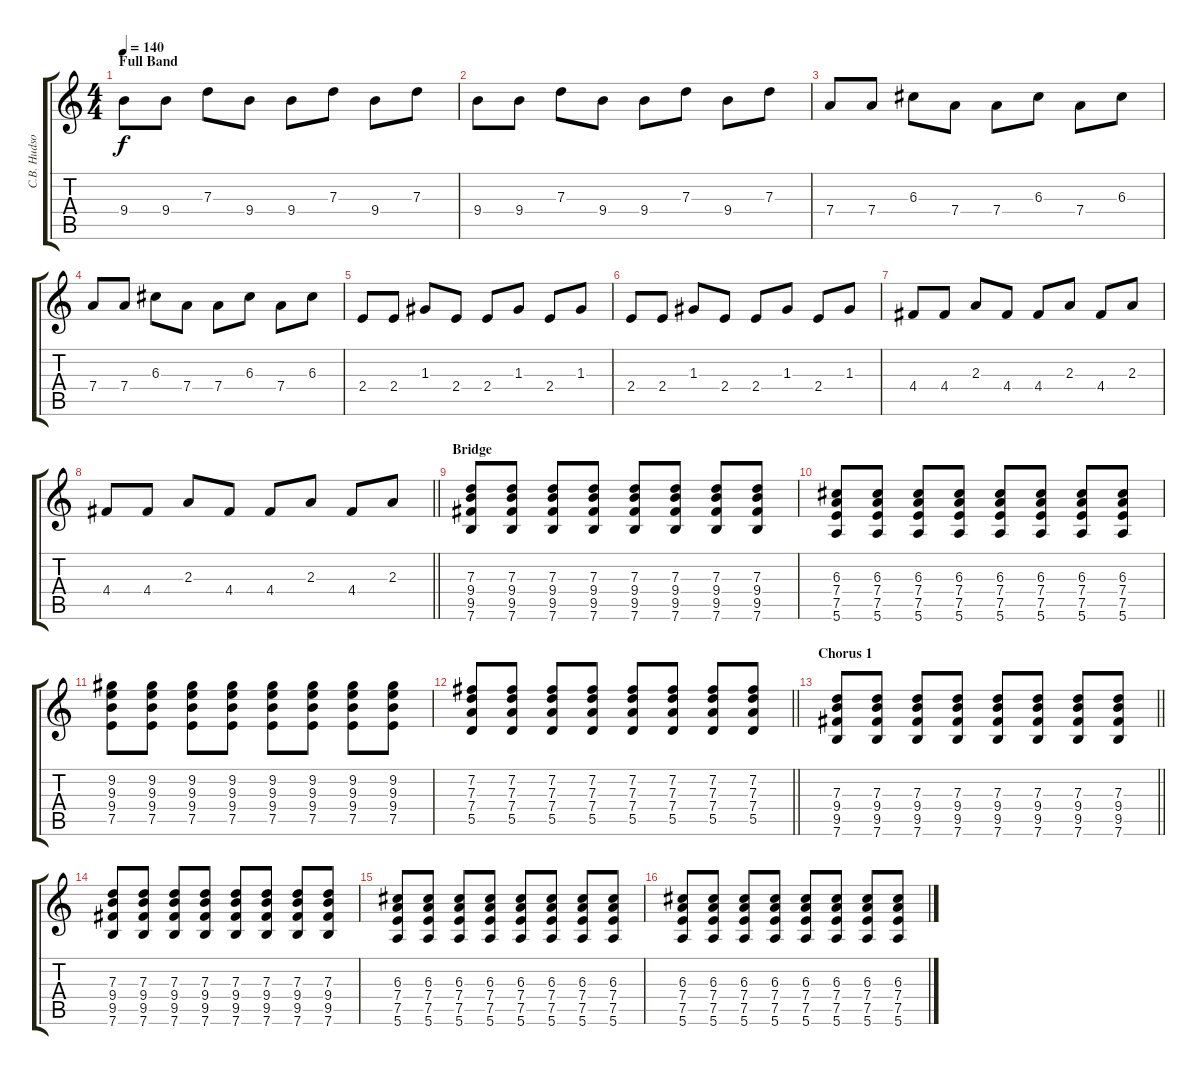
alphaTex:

\track ("C.B. Hudson" "C.B. Hudso") {instrument overdrivenguitar}
\staff {score tabs}
\tuning (E4 B3 G3 D3 A2 E2) {hide}
\ts (4 4)
\section ("" "Full Band")
\tempo 140
\clef g2
\ks c
9.4.8{dy f} 9.4.8 7.3.8 9.4.8 9.4.8 7.3.8 9.4.8 7.3.8 |
9.4.8 9.4.8 7.3.8 9.4.8 9.4.8 7.3.8 9.4.8 7.3.8 |
7.4.8 7.4.8 6.3.8 7.4.8 7.4.8 6.3.8 7.4.8 6.3.8 |
7.4.8 7.4.8 6.3.8 7.4.8 7.4.8 6.3.8 7.4.8 6.3.8 |
2.4.8 2.4.8 1.3.8 2.4.8 2.4.8 1.3.8 2.4.8 1.3.8 |
2.4.8 2.4.8 1.3.8 2.4.8 2.4.8 1.3.8 2.4.8 1.3.8 |
4.4.8 4.4.8 2.3.8 4.4.8 4.4.8 2.3.8 4.4.8 2.3.8 |
\barLineRight lightlight
4.4.8 4.4.8 2.3.8 4.4.8 4.4.8 2.3.8 4.4.8 2.3.8 |
\section ("" "Bridge")
(7.3 9.4 9.5 7.6).8{volume 10 instrument overdrivenguitar} (7.3 9.4 9.5 7.6).8 (7.3 9.4 9.5 7.6).8 (7.3 9.4 9.5 7.6).8 (7.3 9.4 9.5 7.6).8 (7.3 9.4 9.5 7.6).8 (7.3 9.4 9.5 7.6).8 (7.3 9.4 9.5 7.6).8 |
(6.3 7.4 7.5 5.6).8 (6.3 7.4 7.5 5.6).8 (6.3 7.4 7.5 5.6).8 (6.3 7.4 7.5 5.6).8 (6.3 7.4 7.5 5.6).8 (6.3 7.4 7.5 5.6).8 (6.3 7.4 7.5 5.6).8 (6.3 7.4 7.5 5.6).8 |
(9.2 9.3 9.4 7.5).8 (9.2 9.3 9.4 7.5).8 (9.2 9.3 9.4 7.5).8 (9.2 9.3 9.4 7.5).8 (9.2 9.3 9.4 7.5).8 (9.2 9.3 9.4 7.5).8 (9.2 9.3 9.4 7.5).8 (9.2 9.3 9.4 7.5).8 |
\barLineRight lightlight
(7.2 7.3 7.4 5.5).8 (7.2 7.3 7.4 5.5).8 (7.2 7.3 7.4 5.5).8 (7.2 7.3 7.4 5.5).8 (7.2 7.3 7.4 5.5).8 (7.2 7.3 7.4 5.5).8 (7.2 7.3 7.4 5.5).8 (7.2 7.3 7.4 5.5).8 |
\section ("" "Chorus 1")
\barLineRight lightlight
(7.3 9.4 9.5 7.6).8{volume 10 instrument overdrivenguitar} (7.3 9.4 9.5 7.6).8 (7.3 9.4 9.5 7.6).8 (7.3 9.4 9.5 7.6).8 (7.3 9.4 9.5 7.6).8 (7.3 9.4 9.5 7.6).8 (7.3 9.4 9.5 7.6).8 (7.3 9.4 9.5 7.6).8 |
(7.3 9.4 9.5 7.6).8{volume 10 instrument overdrivenguitar} (7.3 9.4 9.5 7.6).8 (7.3 9.4 9.5 7.6).8 (7.3 9.4 9.5 7.6).8 (7.3 9.4 9.5 7.6).8 (7.3 9.4 9.5 7.6).8 (7.3 9.4 9.5 7.6).8 (7.3 9.4 9.5 7.6).8 |
(6.3 7.4 7.5 5.6).8 (6.3 7.4 7.5 5.6).8 (6.3 7.4 7.5 5.6).8 (6.3 7.4 7.5 5.6).8 (6.3 7.4 7.5 5.6).8 (6.3 7.4 7.5 5.6).8 (6.3 7.4 7.5 5.6).8 (6.3 7.4 7.5 5.6).8 |
(6.3 7.4 7.5 5.6).8 (6.3 7.4 7.5 5.6).8 (6.3 7.4 7.5 5.6).8 (6.3 7.4 7.5 5.6).8 (6.3 7.4 7.5 5.6).8 (6.3 7.4 7.5 5.6).8 (6.3 7.4 7.5 5.6).8 (6.3 7.4 7.5 5.6).8
